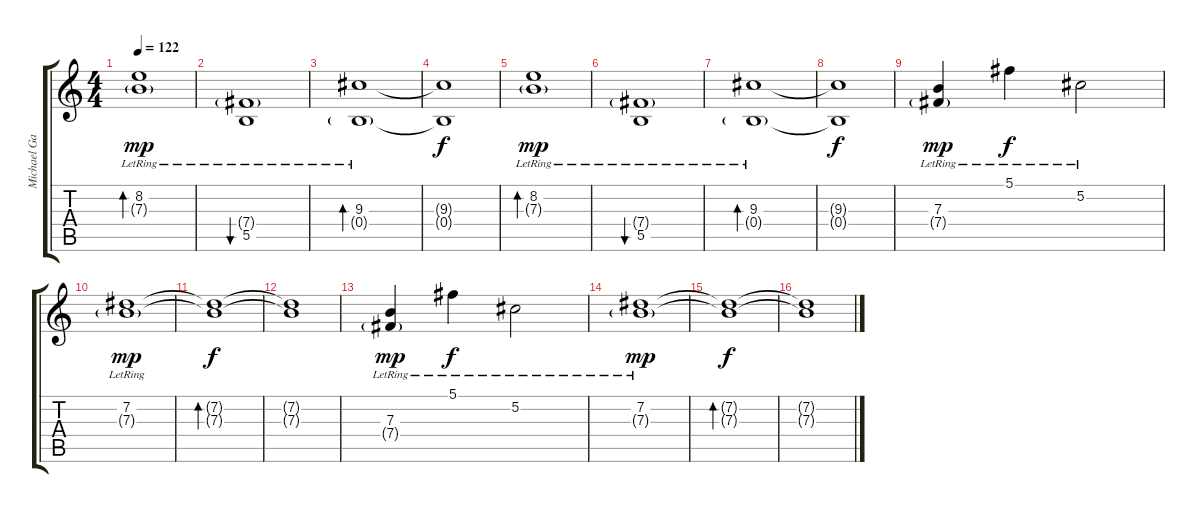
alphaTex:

\track ("Michael Gallagher" "Michael Ga") {instrument electricguitarclean}
\staff {score tabs}
\tuning (Db4 Ab3 E3 B2 Gb2 B1) {hide}
\ts (4 4)
\tempo 122
\clef g2
\ks c
(8.2{lr} 7.3{g lr}).1{bd 60 dy mp} |
(7.4{g lr} 5.5{lr}).1{bu 60} |
(9.3{lr} 0.4{g lr}).1{bd 60} |
(9.3{t} 0.4{t}).1{dy f} |
(8.2{lr} 7.3{g lr}).1{bd 60 dy mp} |
(7.4{g lr} 5.5{lr}).1{bu 60} |
(9.3{lr} 0.4{g lr}).1{bd 60} |
(9.3{t} 0.4{t}).1{dy f} |
(7.3{lr} 7.4{g lr}).4{dy mp} 5.1{lr}.4{dy f} 5.2{lr}.2 |
(7.2{lr} 7.3{g lr}).1{dy mp} |
(7.2{t} 7.3{t}).1{bd 60 dy f} |
(7.2{t} 7.3{t}).1 |
(7.3{lr} 7.4{g lr}).4{dy mp} 5.1{lr}.4{dy f} 5.2{lr}.2 |
(7.2{lr} 7.3{g lr}).1{dy mp} |
(7.2{t} 7.3{t}).1{bd 60 dy f} |
(7.2{t} 7.3{t}).1
